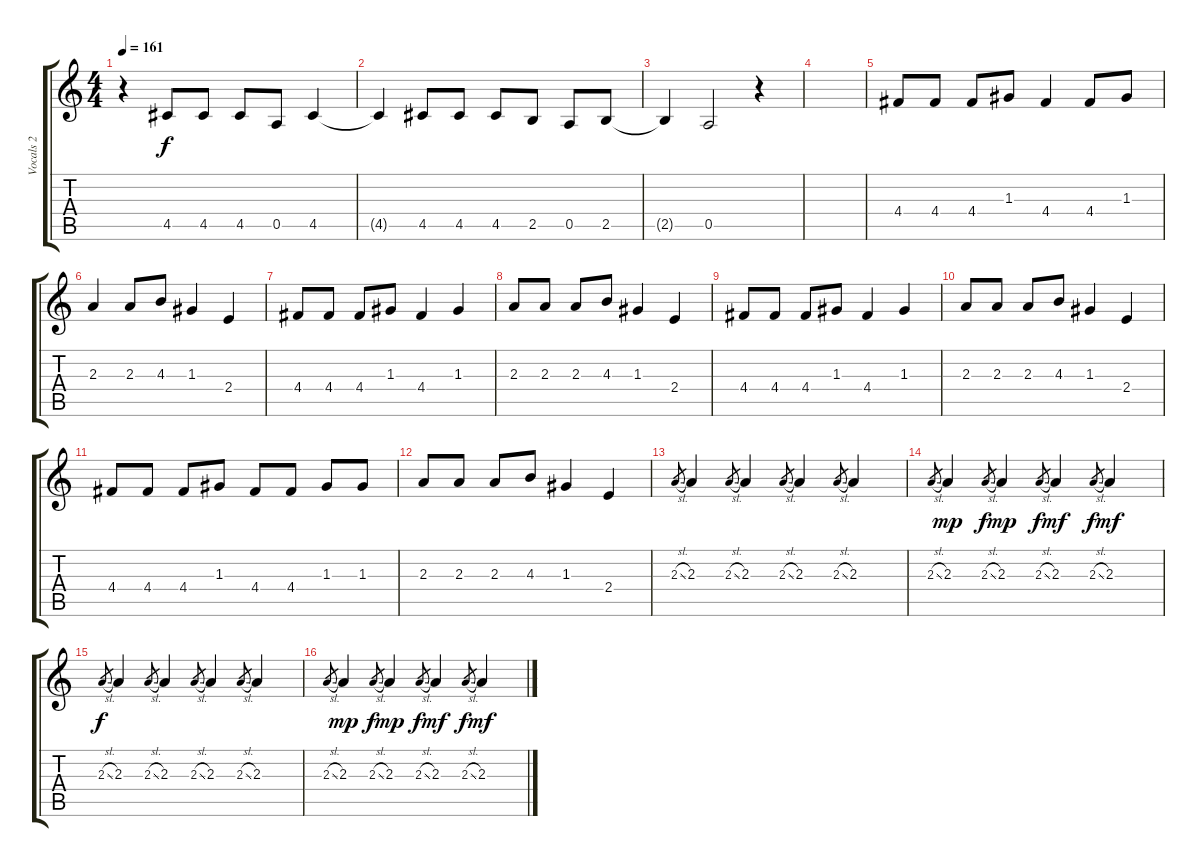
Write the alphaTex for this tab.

\track ("Vocals 2" "Vocals 2") {instrument lead2sawtooth}
\staff {score tabs}
\tuning (E5 B4 G4 D4 A3 E3) {hide}
\ts (4 4)
\tempo 161
\clef g2
\ks c
r.4{dy f} 4.5.8 4.5.8 4.5.8 0.5.8 4.5.4 |
4.5{t}.4 4.5.8 4.5.8 4.5.8 2.5.8 0.5.8 2.5.8 |
2.5{t}.4 0.5.2 r.4 |
|
4.4.8{volume 16 instrument lead2sawtooth} 4.4.8 4.4.8 1.3.8 4.4.4 4.4.8 1.3.8 |
2.3.4 2.3.8 4.3.8 1.3.4 2.4.4 |
4.4.8 4.4.8 4.4.8 1.3.8 4.4.4 1.3.4 |
2.3.8 2.3.8 2.3.8 4.3.8 1.3.4 2.4.4 |
4.4.8 4.4.8 4.4.8 1.3.8 4.4.4 1.3.4 |
2.3.8 2.3.8 2.3.8 4.3.8 1.3.4 2.4.4 |
4.4.8 4.4.8 4.4.8 1.3.8 4.4.8 4.4.8 1.3.8 1.3.8 |
2.3.8 2.3.8 2.3.8 4.3.8 1.3.4 2.4.4 |
2.3{sl}.8{gr} 2.3.4 2.3{sl}.8{gr} 2.3.4 2.3{sl}.8{gr} 2.3.4 2.3{sl}.8{gr} 2.3.4 |
2.3{sl}.8{gr} 2.3.4{dy mp} 2.3{sl}.8{gr dy f} 2.3.4{dy mp} 2.3{sl}.8{gr dy f} 2.3.4{dy mf} 2.3{sl}.8{gr dy f} 2.3.4{dy mf} |
2.3{sl}.8{gr dy f} 2.3.4 2.3{sl}.8{gr} 2.3.4 2.3{sl}.8{gr} 2.3.4 2.3{sl}.8{gr} 2.3.4 |
2.3{sl}.8{gr} 2.3.4{dy mp} 2.3{sl}.8{gr dy f} 2.3.4{dy mp} 2.3{sl}.8{gr dy f} 2.3.4{dy mf} 2.3{sl}.8{gr dy f} 2.3.4{dy mf}
